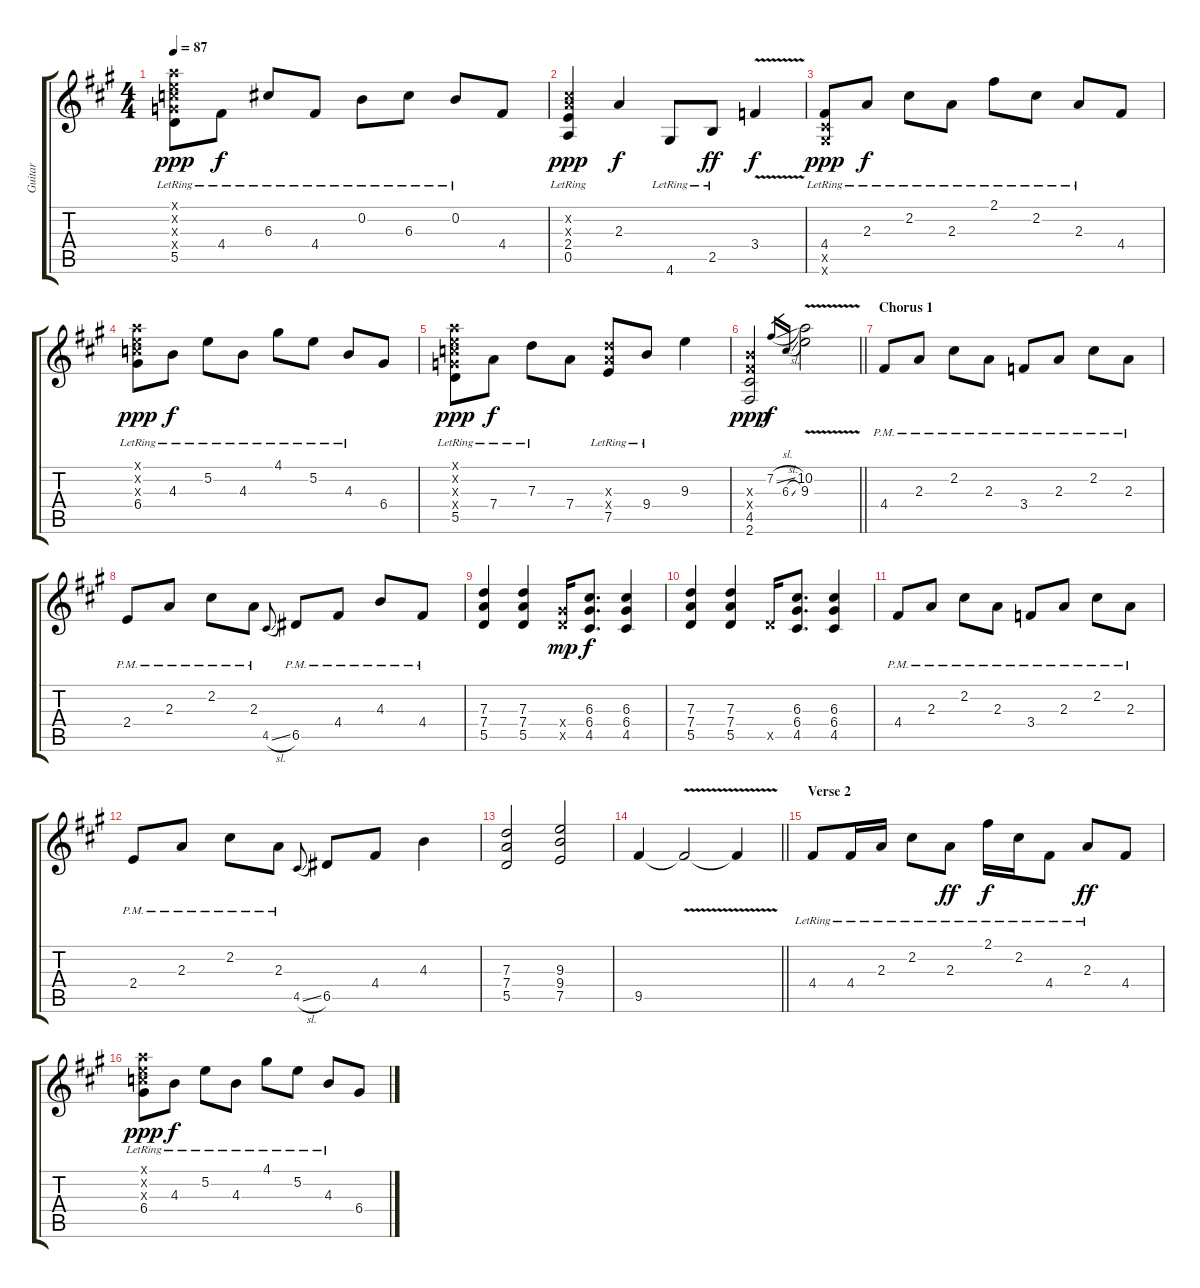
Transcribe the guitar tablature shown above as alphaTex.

\track ("Guitar" "Guitar") {instrument distortionguitar}
\staff {score tabs}
\tuning (E4 B3 G3 D3 A2 E2) {hide}
\ts (4 4)
\tempo 87
\clef g2
\ks f#minor
(5.1{x} 5.2{x} 5.3{x} 5.4{x} 5.5{lr}).8{dy ppp} 4.4{lr}.8{dy f} 6.3{lr}.8 4.4{lr}.8 0.2{lr}.8 6.3{lr}.8 0.2{lr}.8 4.4.8 |
(2.2{x} 2.3{x} 2.4 0.5{lr}).4{dy ppp} 2.3.4{dy f} 4.6{lr}.8 2.5{lr}.8{dy ff} 3.4{v}.4{dy f} |
(4.4{lr} 4.5{x} 4.6{x}).8{dy ppp} 2.3{lr}.8{dy f} 2.2{lr}.8 2.3{lr}.8 2.1{lr}.8 2.2{lr}.8 2.3{lr}.8 4.4.8 |
(5.1{x} 5.2{x} 5.3{x} 6.4{lr}).8{dy ppp} 4.3{lr}.8{dy f} 5.2{lr}.8 4.3{lr}.8 4.1{lr}.8 5.2{lr}.8 4.3{lr}.8 6.4.8 |
(5.1{x} 5.2{x} 5.3{x} 5.4{x} 5.5{lr}).8{dy ppp} 7.4{lr}.8{dy f} 7.3{lr}.8 7.4.8 (7.3{x} 7.4{x} 7.5{lr}).8 9.4{lr}.8 9.3.4 |
\barLineRight lightlight
(4.3{x} 4.4{x} 4.5 2.6).2{dy ppp volume 13 instrument distortionguitar} 7.2{sl}.16{gr dy f} 6.3{sl}.16{gr} (10.2{v} 9.3{v}).2 |
\section ("" "Chorus 1")
4.4{pm}.8 2.3{pm}.8 2.2{pm}.8 2.3{pm}.8 3.4{pm}.8 2.3{pm}.8 2.2{pm}.8 2.3{pm}.8 |
2.4{pm}.8 2.3{pm}.8 2.2{pm}.8 2.3{pm}.8 4.5{sl}.8{gr onbeat} 6.5{pm}.8 4.4{pm}.8 4.3{pm}.8 4.4{pm}.8 |
(7.3 7.4 5.5).4 (7.3 7.4 5.5).4 (6.4{x} 5.5{x}).16{dy mp} (6.3 6.4 4.5).8{d dy f} (6.3 6.4 4.5).4 |
(7.3 7.4 5.5).4 (7.3 7.4 5.5).4 5.5{x}.16 (6.3 6.4 4.5).8{d} (6.3 6.4 4.5).4 |
4.4{pm}.8 2.3{pm}.8 2.2{pm}.8 2.3{pm}.8 3.4{pm}.8 2.3{pm}.8 2.2{pm}.8 2.3{pm}.8 |
2.4{pm}.8 2.3{pm}.8 2.2{pm}.8 2.3{pm}.8 4.5{sl}.8{gr onbeat} 6.5.8 4.4.8 4.3.4 |
(7.3 7.4 5.5).2 (9.3 9.4 7.5).2 |
\barLineRight lightlight
9.5.4 9.5{v t}.2 9.5{be (hold 0 0 60 0) t}.4 |
\section ("" "Verse 2")
4.4{lr}.8{volume 4 instrument distortionguitar} 4.4{lr}.16 2.3{lr}.16 2.2{lr}.8 2.3{lr}.8{dy ff} 2.1{lr}.16{dy f} 2.2{lr}.16 4.4{lr}.8 2.3{lr}.8{dy ff} 4.4.8 |
(5.1{x} 5.2{x} 5.3{x} 6.4{lr}).8{dy ppp} 4.3{lr}.8{dy f} 5.2{lr}.8 4.3{lr}.8 4.1{lr}.8 5.2{lr}.8 4.3{lr}.8 6.4.8
